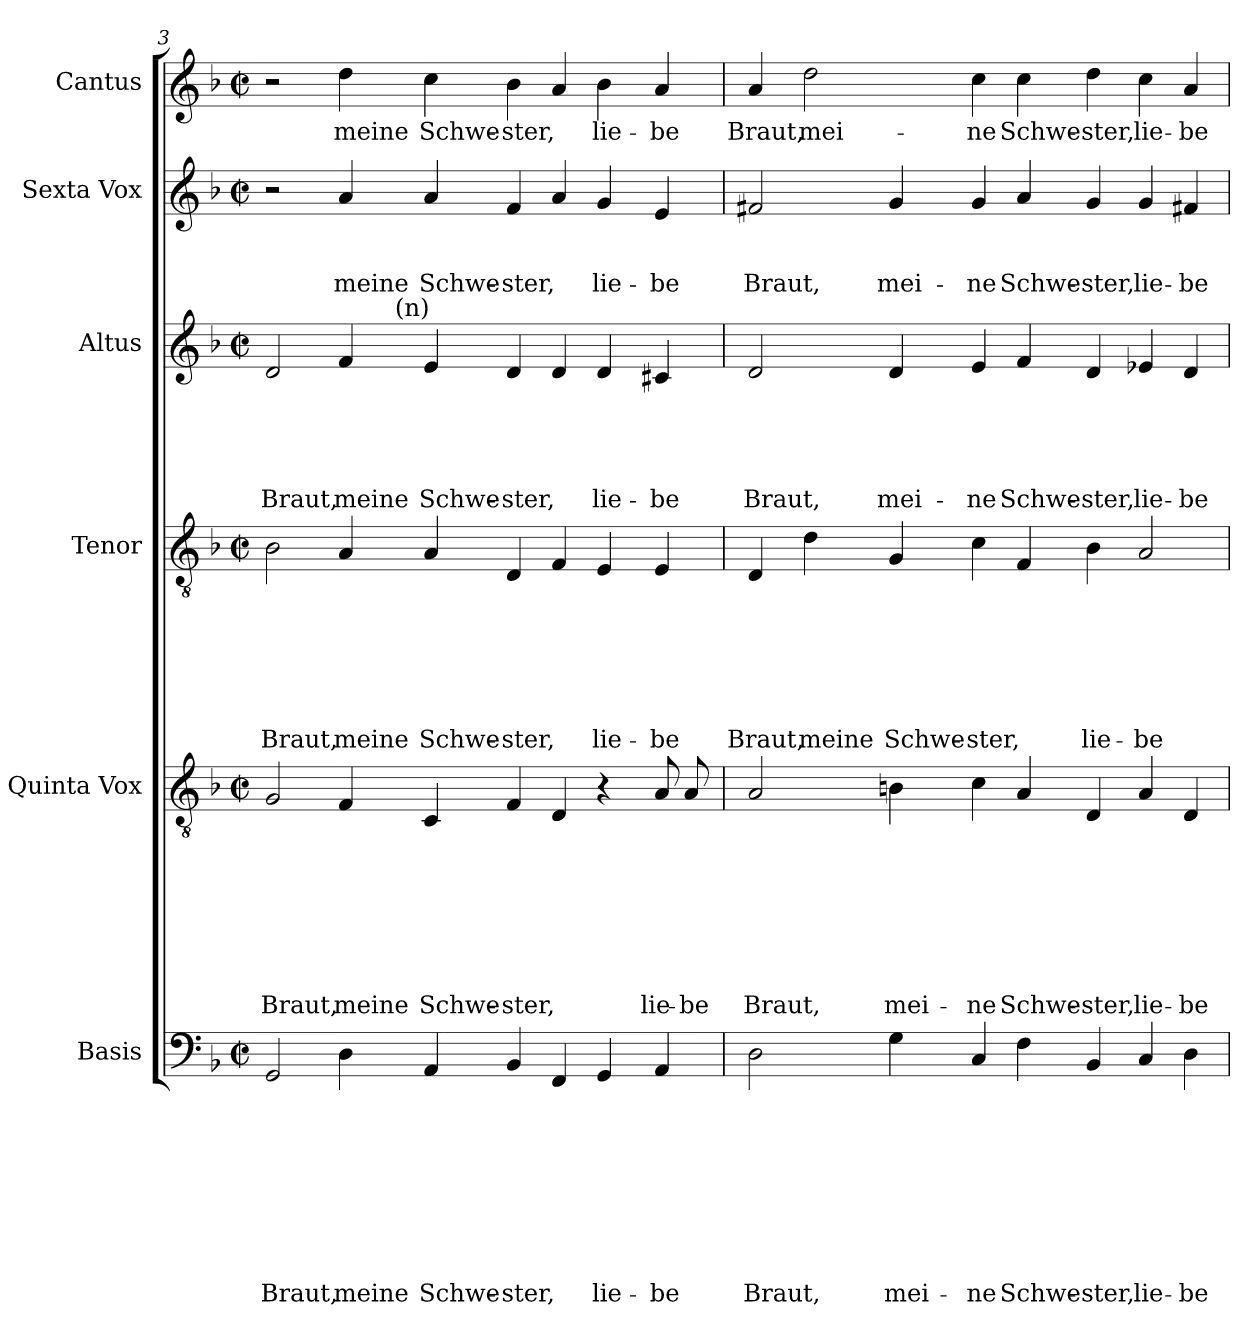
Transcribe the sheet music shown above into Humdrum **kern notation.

**kern	**text	**text	**text	**text	**text	**text	**text	**text	**text	**kern	**text	**text	**text	**text	**text	**text	**text	**text	**kern	**text	**text	**text	**text	**text	**text	**text	**kern	**text	**text	**text	**text	**text	**kern	**text	**text	**text	**kern	**text
*part6	*part6	*part6	*part6	*part6	*part6	*part6	*part6	*part6	*part6	*part5	*part5	*part5	*part5	*part5	*part5	*part5	*part5	*part5	*part4	*part4	*part4	*part4	*part4	*part4	*part4	*part4	*part3	*part3	*part3	*part3	*part3	*part3	*part2	*part2	*part2	*part2	*part1	*part1
*staff6	*staff6	*staff6	*staff6	*staff6	*staff6	*staff6	*staff6	*staff6	*staff6	*staff5	*staff5	*staff5	*staff5	*staff5	*staff5	*staff5	*staff5	*staff5	*staff4	*staff4	*staff4	*staff4	*staff4	*staff4	*staff4	*staff4	*staff3	*staff3	*staff3	*staff3	*staff3	*staff3	*staff2	*staff2	*staff2	*staff2	*staff1	*staff1
*I"Basis	*	*	*	*	*	*	*	*	*	*I"Quinta Vox	*	*	*	*	*	*	*	*	*I"Tenor	*	*	*	*	*	*	*	*I"Altus	*	*	*	*	*	*I"Sexta Vox	*	*	*	*I"Cantus	*
!!LO:LB:g=z
*clefF4	*	*	*	*	*	*	*	*	*	*clefGv2	*	*	*	*	*	*	*	*	*clefGv2	*	*	*	*	*	*	*	*clefG2	*	*	*	*	*	*clefG2	*	*	*	*clefG2	*
*k[b-]	*	*	*	*	*	*	*	*	*	*k[b-]	*	*	*	*	*	*	*	*	*k[b-]	*	*	*	*	*	*	*	*k[b-]	*	*	*	*	*	*k[b-]	*	*	*	*k[b-]	*
*F:	*	*	*	*	*	*	*	*	*	*F:	*	*	*	*	*	*	*	*	*F:	*	*	*	*	*	*	*	*F:	*	*	*	*	*	*F:	*	*	*	*F:	*
*M2/2	*	*	*	*	*	*	*	*	*	*M2/2	*	*	*	*	*	*	*	*	*M2/2	*	*	*	*	*	*	*	*M2/2	*	*	*	*	*	*M2/2	*	*	*	*M2/2	*
*met(c|)	*	*	*	*	*	*	*	*	*	*met(c|)	*	*	*	*	*	*	*	*	*met(c|)	*	*	*	*	*	*	*	*met(c|)	*	*	*	*	*	*met(c|)	*	*	*	*met(c|)	*
=3	=3	=3	=3	=3	=3	=3	=3	=3	=3	=3	=3	=3	=3	=3	=3	=3	=3	=3	=3	=3	=3	=3	=3	=3	=3	=3	=3	=3	=3	=3	=3	=3	=3	=3	=3	=3	=3	=3
!	!	!	!	!	!	!	!	!	!LO:LY:b	!	!	!	!	!	!	!	!	!LO:LY:b	!	!	!	!	!	!	!	!LO:LY:b	!	!	!	!	!	!LO:LY:b	!	!	!	!	!	!
*	*	*	*	*	*	*	*	*	*	*	*	*	*	*	*	*	*	*	*	*	*	*	*	*	*	*	*^	*	*	*	*	*	*	*	*	*	*	*
2GG/	.	.	.	.	.	.	.	.	Braut,	2G/	.	.	.	.	.	.	.	Braut,	2B-\	.	.	.	.	.	.	Braut,	2d/	2ryy	.	.	.	.	Braut,	2r	.	.	.	2r	.
!	!	!	!	!	!	!	!	!	!LO:LY:b	!	!	!	!	!	!	!	!	!LO:LY:b	!	!	!	!	!	!	!	!LO:LY:b	!	!	!	!	!	!	!LO:LY:b	!	!	!	!LO:LY:b	!	!LO:LY:b
4D\	.	.	.	.	.	.	.	.	mei­ne	4F/	.	.	.	.	.	.	.	mei­ne	4A/	.	.	.	.	.	.	mei­ne	4f/	8.ryy	.	.	.	.	mei­ne	4a/	.	.	mei­ne	4dd\	mei­ne
!	!	!	!	!	!	!	!	!	!	!	!	!	!	!	!	!	!	!	!	!	!	!	!	!	!	!	!	!LO:TX:a:t=(n)	!	!	!	!	!	!	!	!	!	!	!
.	.	.	.	.	.	.	.	.	.	.	.	.	.	.	.	.	.	.	.	.	.	.	.	.	.	.	.	1ryy	.	.	.	.	.	.	.	.	.	.	.
!	!	!	!	!	!	!	!	!	!LO:LY:b	!	!	!	!	!	!	!	!	!LO:LY:b	!	!	!	!	!	!	!	!LO:LY:b	!	!	!	!	!	!	!LO:LY:b	!	!	!	!LO:LY:b	!	!LO:LY:b
4AA/	.	.	.	.	.	.	.	.	Schwe-	4C/	.	.	.	.	.	.	.	Schwe-	4A/	.	.	.	.	.	.	Schwe-	4e/	.	.	.	.	.	Schwe-	4a/	.	.	Schwe-	4cc\	Schwe-
!	!	!	!	!	!	!	!	!	!LO:LY:b	!	!	!	!	!	!	!	!	!LO:LY:b	!	!	!	!	!	!	!	!LO:LY:b	!	!	!	!	!	!	!LO:LY:b	!	!	!	!LO:LY:b	!	!LO:LY:b
4BB-/	.	.	.	.	.	.	.	.	-ster,	4F/	.	.	.	.	.	.	.	-ster,	4D/	.	.	.	.	.	.	-ster,	4d/	.	.	.	.	.	-ster,	4f/	.	.	-ster,	4b-\	-ster,
4FF/	.	.	.	.	.	.	.	.	.	4D/	.	.	.	.	.	.	.	.	4F/	.	.	.	.	.	.	.	4d/	.	.	.	.	.	.	4a/	.	.	.	4a/	.
!	!	!	!	!	!	!	!	!	!LO:LY:b	!	!	!	!	!	!	!	!	!	!	!	!	!	!	!	!	!LO:LY:b	!	!	!	!	!	!	!LO:LY:b	!	!	!	!LO:LY:b	!	!LO:LY:b
4GG/	.	.	.	.	.	.	.	.	lie-	4r	.	.	.	.	.	.	.	.	4E/	.	.	.	.	.	.	lie-	4d/	.	.	.	.	.	lie-	4g/	.	.	lie-	4b-\	lie-
.	.	.	.	.	.	.	.	.	.	.	.	.	.	.	.	.	.	.	.	.	.	.	.	.	.	.	.	4ryy	.	.	.	.	.	.	.	.	.	.	.
!	!	!	!	!	!	!	!	!	!LO:LY:b:rj	!	!	!	!	!	!	!	!	!LO:LY:b	!	!	!	!	!	!	!	!LO:LY:b:rj	!	!	!	!	!	!	!LO:LY:b:rj	!	!	!	!LO:LY:b:rj	!	!LO:LY:b:rj
4AA/	.	.	.	.	.	.	.	.	-be	8A/	.	.	.	.	.	.	.	lie-	4E/	.	.	.	.	.	.	-be	4c#X/	.	.	.	.	.	-be	4e/	.	.	-be	4a/	-be
!	!	!	!	!	!	!	!	!	!	!	!	!	!	!	!	!	!	!LO:LY:b:rj	!	!	!	!	!	!	!	!	!	!	!	!	!	!	!	!	!	!	!	!	!
.	.	.	.	.	.	.	.	.	.	8A/	.	.	.	.	.	.	.	-be	.	.	.	.	.	.	.	.	.	.	.	.	.	.	.	.	.	.	.	.	.
.	.	.	.	.	.	.	.	.	.	.	.	.	.	.	.	.	.	.	.	.	.	.	.	.	.	.	.	16ryy	.	.	.	.	.	.	.	.	.	.	.
=4	=4	=4	=4	=4	=4	=4	=4	=4	=4	=4	=4	=4	=4	=4	=4	=4	=4	=4	=4	=4	=4	=4	=4	=4	=4	=4	=4	=4	=4	=4	=4	=4	=4	=4	=4	=4	=4	=4	=4
!	!	!	!	!	!	!	!	!	!LO:LY:b	!	!	!	!	!	!	!	!	!LO:LY:b	!	!	!	!	!	!	!	!LO:LY:b	!	!	!	!	!	!	!LO:LY:b	!	!	!	!LO:LY:b	!	!LO:LY:b
*	*	*	*	*	*	*	*	*	*	*	*	*	*	*	*	*	*	*	*	*	*	*	*	*	*	*	*v	*v	*	*	*	*	*	*	*	*	*	*	*
2D\	.	.	.	.	.	.	.	.	Braut,	2A/	.	.	.	.	.	.	.	Braut,	4D/	.	.	.	.	.	.	Braut,	2d/	.	.	.	.	Braut,	2f#X/	.	.	Braut,	4a/	Braut,
!	!	!	!	!	!	!	!	!	!	!	!	!	!	!	!	!	!	!	!	!	!	!	!	!	!	!LO:LY:b	!	!	!	!	!	!	!	!	!	!	!	!LO:LY:b
.	.	.	.	.	.	.	.	.	.	.	.	.	.	.	.	.	.	.	4d\	.	.	.	.	.	.	mei­ne	.	.	.	.	.	.	.	.	.	.	2dd\	mei-
!	!	!	!	!	!	!	!	!	!LO:LY:b	!	!	!	!	!	!	!	!	!LO:LY:b	!	!	!	!	!	!	!	!LO:LY:b	!	!	!	!	!	!LO:LY:b	!	!	!	!LO:LY:b	!	!
4G\	.	.	.	.	.	.	.	.	mei-	4Bn\	.	.	.	.	.	.	.	mei-	4G/	.	.	.	.	.	.	Schwe-	4d/	.	.	.	.	mei-	4g/	.	.	mei-	.	.
!	!	!	!	!	!	!	!	!	!LO:LY:b	!	!	!	!	!	!	!	!	!LO:LY:b	!	!	!	!	!	!	!	!LO:LY:b	!	!	!	!	!	!LO:LY:b	!	!	!	!LO:LY:b	!	!LO:LY:b
4C/	.	.	.	.	.	.	.	.	-ne	4c\	.	.	.	.	.	.	.	-ne	4c\	.	.	.	.	.	.	-ster,	4e/	.	.	.	.	-ne	4g/	.	.	-ne	4cc\	-ne
!	!	!	!	!	!	!	!	!	!LO:LY:b	!	!	!	!	!	!	!	!	!LO:LY:b	!	!	!	!	!	!	!	!	!	!	!	!	!	!LO:LY:b	!	!	!	!LO:LY:b	!	!LO:LY:b
4F\	.	.	.	.	.	.	.	.	Schwe-	4A/	.	.	.	.	.	.	.	Schwe-	4F/	.	.	.	.	.	.	.	4f/	.	.	.	.	Schwe-	4a/	.	.	Schwe-	4cc\	Schwe-
!	!	!	!	!	!	!	!	!	!LO:LY:b:rj	!	!	!	!	!	!	!	!	!LO:LY:b:rj	!	!	!	!	!	!	!	!LO:LY:b	!	!	!	!	!	!LO:LY:b:rj	!	!	!	!LO:LY:b:rj	!	!LO:LY:b:rj
4BB-/	.	.	.	.	.	.	.	.	-ster,	4D/	.	.	.	.	.	.	.	-ster,	4B-\	.	.	.	.	.	.	lie-	4d/	.	.	.	.	-ster,	4g/	.	.	-ster,	4dd\	-ster,
!	!	!	!	!	!	!	!	!	!LO:LY:b	!	!	!	!	!	!	!	!	!LO:LY:b	!	!	!	!	!	!	!	!LO:LY:b:rj	!	!	!	!	!	!LO:LY:b	!	!	!	!LO:LY:b	!	!LO:LY:b
4C/	.	.	.	.	.	.	.	.	lie-	4A/	.	.	.	.	.	.	.	lie-	2A/	.	.	.	.	.	.	-be	4e-X/	.	.	.	.	lie-	4g/	.	.	lie-	4cc\	lie-
!	!	!	!	!	!	!	!	!	!LO:LY:b:rj	!	!	!	!	!	!	!	!	!LO:LY:b:rj	!	!	!	!	!	!	!	!	!	!	!	!	!	!LO:LY:b	!	!	!	!LO:LY:b:rj	!	!LO:LY:b:rj
4D\	.	.	.	.	.	.	.	.	-be	4D/	.	.	.	.	.	.	.	-be	.	.	.	.	.	.	.	.	4d/	.	.	.	.	-be	4f#X/	.	.	-be	4a/	-be
=	=	=	=	=	=	=	=	=	=	=	=	=	=	=	=	=	=	=	=	=	=	=	=	=	=	=	=	=	=	=	=	=	=	=	=	=	=	=
*-	*-	*-	*-	*-	*-	*-	*-	*-	*-	*-	*-	*-	*-	*-	*-	*-	*-	*-	*-	*-	*-	*-	*-	*-	*-	*-	*-	*-	*-	*-	*-	*-	*-	*-	*-	*-	*-	*-
